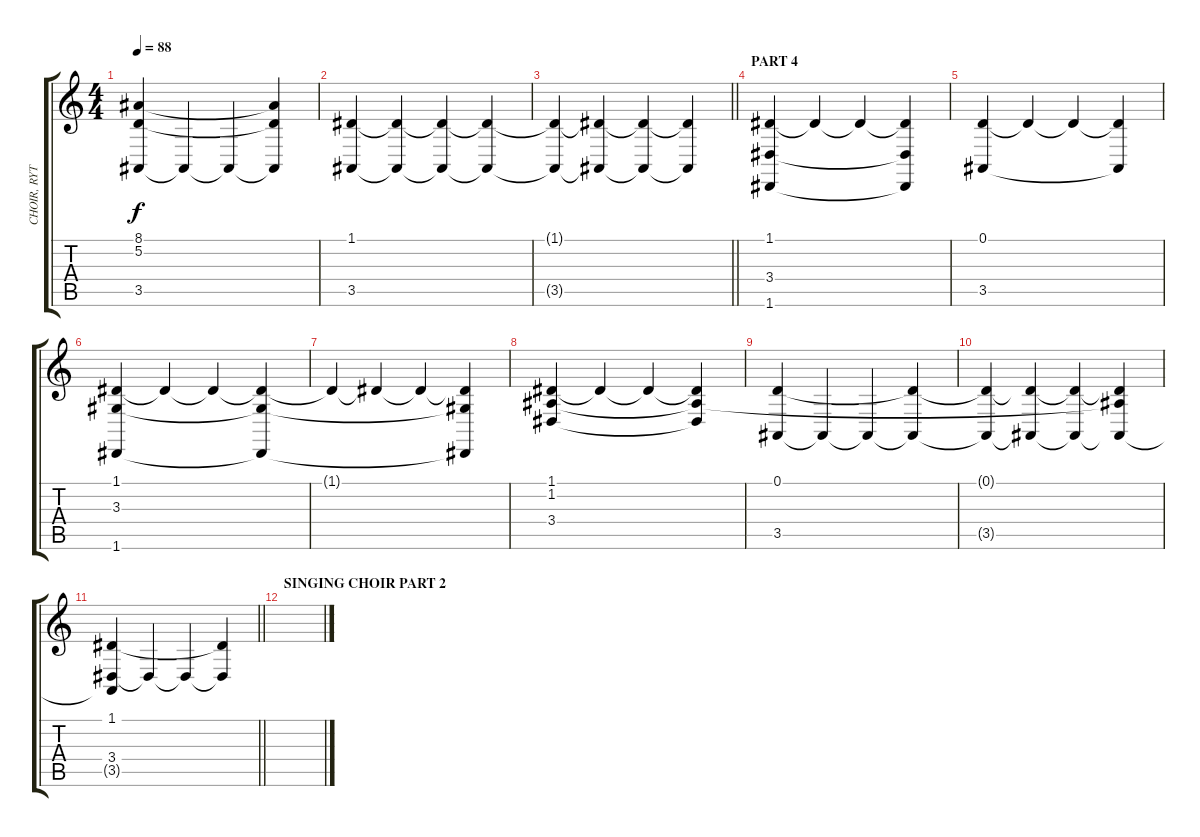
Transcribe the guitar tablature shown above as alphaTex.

\track ("CHOIR, RYTHM" "CHOIR, RYT") {instrument choiraahs}
\staff {score tabs}
\tuning (D4 A3 F3 C3 G2 D2) {hide}
\ts (4 4)
\tempo 88
\clef g2
\ks c
(8.1 5.2 3.5).4{dy f} 3.5{t}.4 3.5{t}.4 (8.1{t} 5.2{t} 3.5{t}).4 |
(1.1 3.5).4 (1.1{t} 3.5{t}).4 (1.1{t} 3.5{t}).4 (1.1{t} 3.5{t}).4 |
\barLineRight lightlight
(1.1{t} 3.5{t}).4 (1.1{t} 3.5{t}).4 (1.1{t} 3.5{t}).4 (1.1{t} 3.5{t}).4 |
\section ("" "PART 4")
(1.1 3.4 1.6).4 1.1{t}.4 1.1{t}.4 (1.1{t} 3.4{t} 1.6{t}).4 |
(0.1 3.5).4 0.1{t}.4 0.1{t}.4 (0.1{t} 3.5{t}).4 |
(1.1 3.3 1.6).4 1.1{t}.4 1.1{t}.4 (1.1{t} 3.3{t} 1.6{t}).4 |
1.1{t}.4 1.1{t}.4 1.1{t}.4 (1.1{t} 3.3{t} 1.6{t}).4 |
(1.1 1.2 3.4).4 1.1{t}.4 1.1{t}.4 (1.1{t} 1.2{t} 3.4{t}).4 |
(0.1 3.5).4 3.5{t}.4 3.5{t}.4 (0.1{t} 3.5{t}).4 |
(0.1{t} 3.5{t}).4 (0.1{t} 3.5{t}).4 (0.1{t} 3.5{t}).4 (0.1{t} 1.2{t} 3.5{t}).4 |
\barLineRight lightlight
(1.1 3.4 3.5{t}).4 3.4{t}.4 3.4{t}.4 (1.1{t} 3.4{t}).4 |
\section ("" "SINGING CHOIR PART 2")
